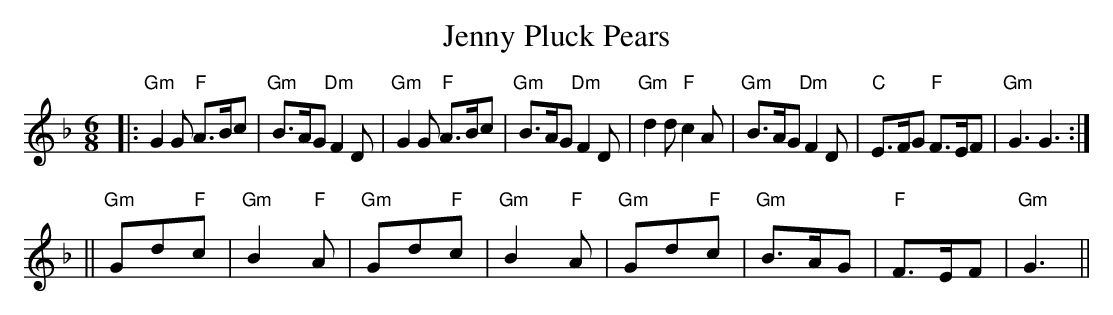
X:1
T: Jenny Pluck Pears
M: 6/8
L: 1/8
K: Gdor
|: "Gm"G2G "F"A>Bc | "Gm"B>AG "Dm"F2D \
|  "Gm"G2G "F"A>Bc | "Gm"B>AG "Dm"F2D \
|  "Gm"d2d "F"c2A | "Gm"B>AG "Dm"F2D \
|  "C"E>FG "F"F>EF | "Gm"G3 G3 :|
M: 3/4 L: 1/4 Q: 100
|| "Gm"Gd"F"c | "Gm"B2"F"A | "Gm"Gd"F"c | "Gm"B2"F"A \
|  "Gm"Gd"F"c | "Gm"B>AG | "F"F>EF | "Gm"G3 ||
